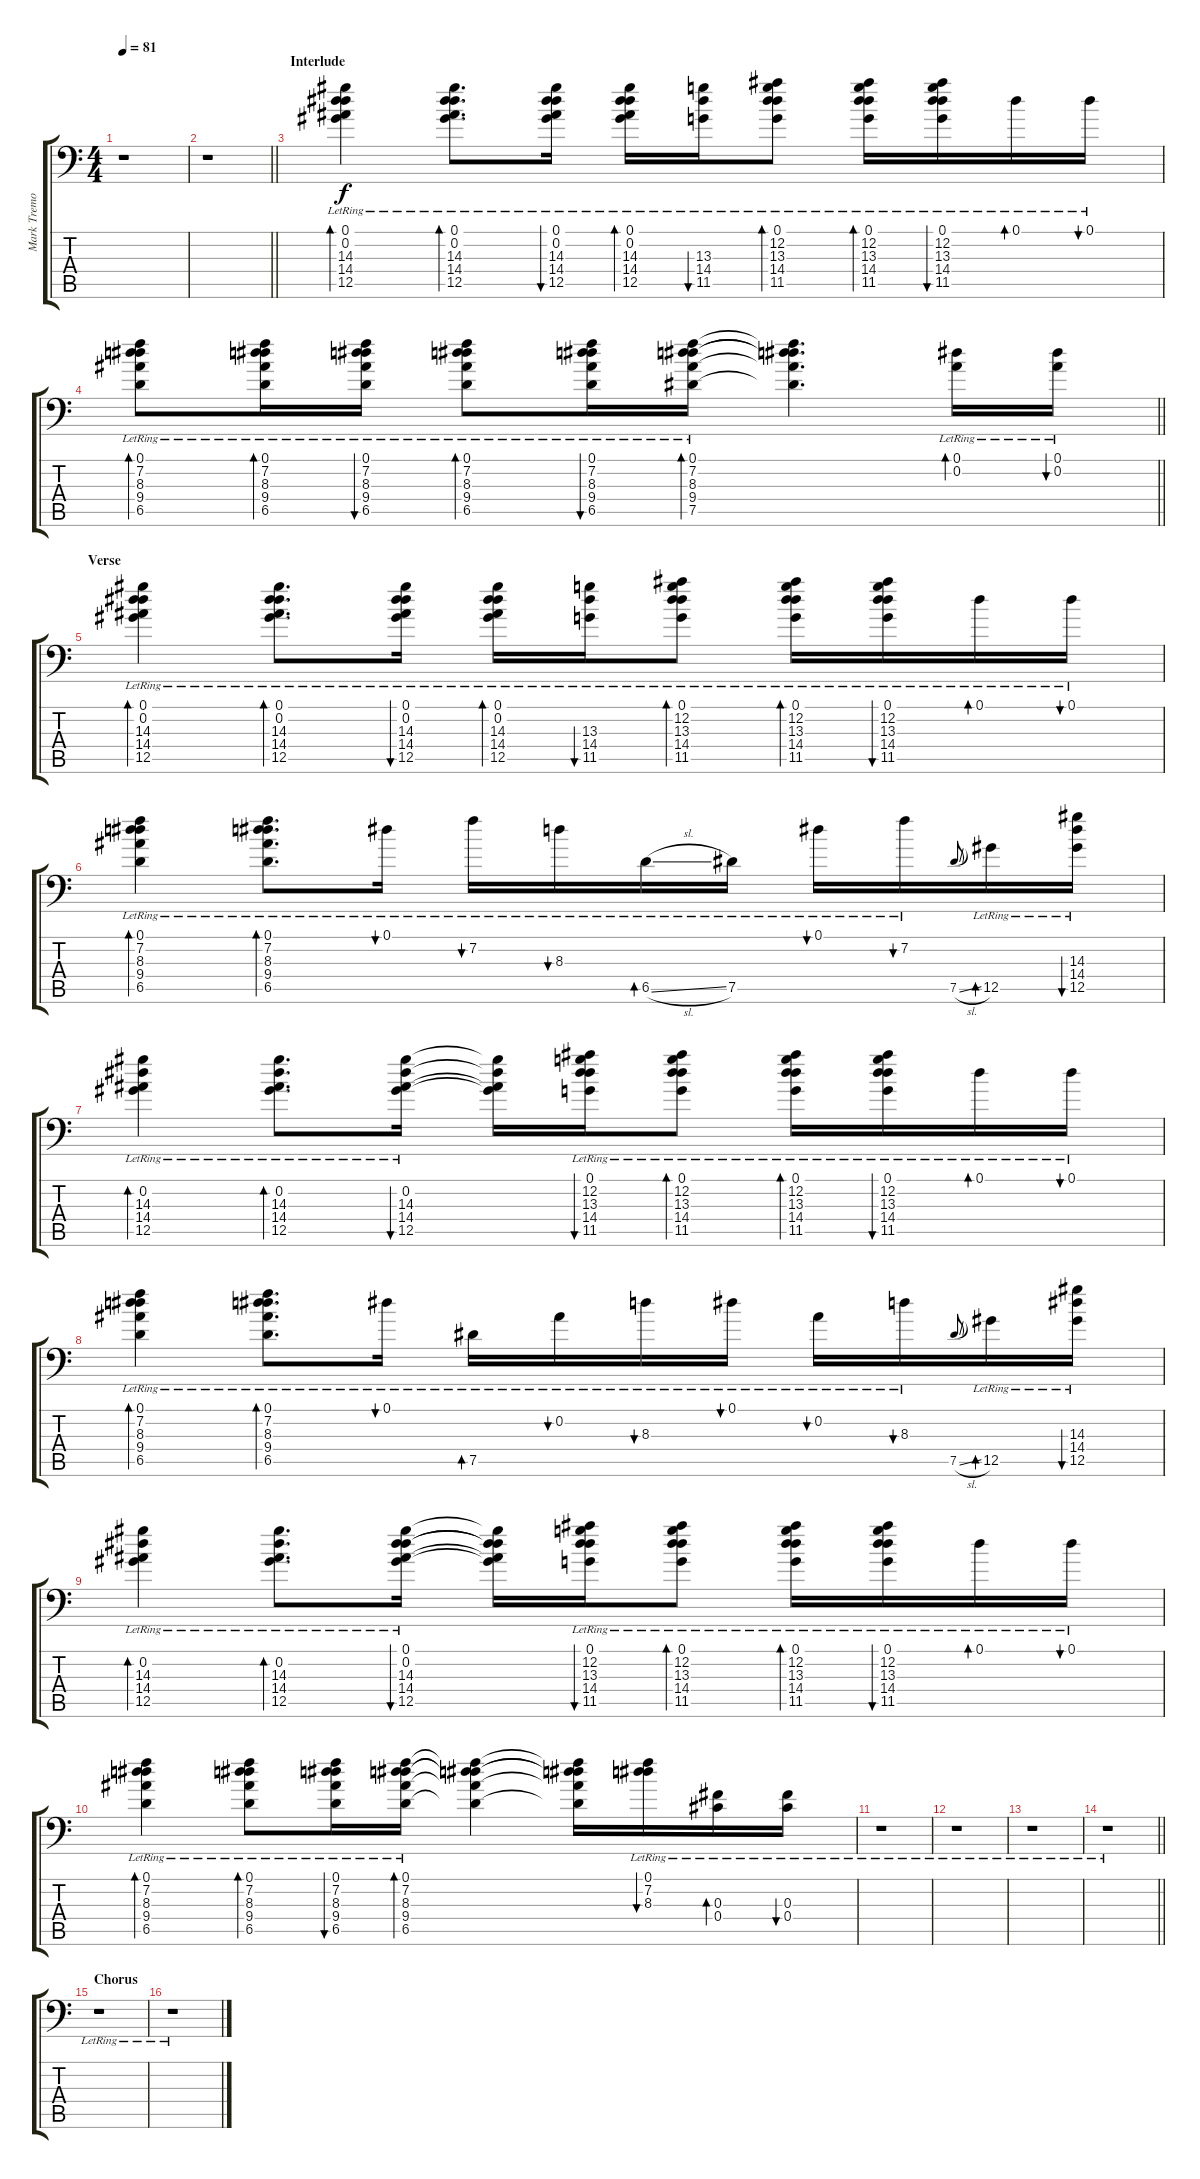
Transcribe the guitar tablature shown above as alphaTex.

\track ("Mark Tremonti" "Mark Tremo") {instrument electricguitarclean}
\staff {score tabs}
\tuning (Eb4 Bb3 Gb3 Db3 Ab2 Bb1) {hide}
\ts (4 4)
\tempo 81
\clef f4
\ks c
r.1{dy f} |
\barLineRight lightlight
r.1 |
\section ("" "Interlude")
(0.1{lr} 0.2{lr} 14.3{lr} 14.4{lr} 12.5{lr}).4{bd 60} (0.1{lr} 0.2{lr} 14.3{lr} 14.4{lr} 12.5{lr}).8{d bd 60} (0.1{lr} 0.2{lr} 14.3{lr} 14.4{lr} 12.5{lr}).16{bu 60} (0.1{lr} 0.2{lr} 14.3{lr} 14.4{lr} 12.5{lr}).16{bd 60} (13.3{lr} 14.4{lr} 11.5{lr}).16{bu 60} (0.1{lr} 12.2{lr} 13.3{lr} 14.4{lr} 11.5{lr}).8{bd 60} (0.1{lr} 12.2{lr} 13.3{lr} 14.4{lr} 11.5{lr}).16{bd 60} (0.1{lr} 12.2{lr} 13.3{lr} 14.4{lr} 11.5{lr}).16{bu 60} 0.1{lr}.16{bd 60} 0.1{lr}.16{bu 60} |
\barLineRight lightlight
(0.1{lr} 7.2{lr} 8.3{lr} 9.4{lr} 6.5{lr}).8{bd 60} (0.1{lr} 7.2{lr} 8.3{lr} 9.4{lr} 6.5{lr}).16{bd 60} (0.1{lr} 7.2{lr} 8.3{lr} 9.4{lr} 6.5{lr}).16{bu 60} (0.1{lr} 7.2{lr} 8.3{lr} 9.4{lr} 6.5{lr}).8{bd 60} (0.1{lr} 7.2{lr} 8.3{lr} 9.4{lr} 6.5{lr}).16{bu 60} (0.1{lr} 7.2{lr} 8.3{lr} 9.4{lr} 7.5{lr}).16{bd 60} (0.1{t} 7.2{t} 8.3{t} 9.4{t} 7.5{t}).4{d} (0.1{lr} 0.2{lr}).16{bd 60} (0.1{lr} 0.2{lr}).16{bu 60} |
\section ("" "Verse")
(0.1{lr} 0.2{lr} 14.3{lr} 14.4{lr} 12.5{lr}).4{bd 60} (0.1{lr} 0.2{lr} 14.3{lr} 14.4{lr} 12.5{lr}).8{d bd 60} (0.1{lr} 0.2{lr} 14.3{lr} 14.4{lr} 12.5{lr}).16{bu 60} (0.1{lr} 0.2{lr} 14.3{lr} 14.4{lr} 12.5{lr}).16{bd 60} (13.3{lr} 14.4{lr} 11.5{lr}).16{bu 60} (0.1{lr} 12.2{lr} 13.3{lr} 14.4{lr} 11.5{lr}).8{bd 60} (0.1{lr} 12.2{lr} 13.3{lr} 14.4{lr} 11.5{lr}).16{bd 60} (0.1{lr} 12.2{lr} 13.3{lr} 14.4{lr} 11.5{lr}).16{bu 60} 0.1{lr}.16{bd 60} 0.1{lr}.16{bu 60} |
(0.1{lr} 7.2{lr} 8.3{lr} 9.4{lr} 6.5{lr}).4{bd 60} (0.1{lr} 7.2{lr} 8.3{lr} 9.4{lr} 6.5{lr}).8{d bd 60} 0.1{lr}.16{bu 60} 7.2{lr}.16{bu 60} 8.3{lr}.16{bu 60} 6.5{sl lr}.16{bd 60} 7.5{lr}.16 0.1{lr}.16{bu 60} 7.2{lr}.16{bu 60} 7.5{sl}.8{gr onbeat} 12.5{lr}.16{bd 60} (14.3{lr} 14.4{lr} 12.5{lr}).16{bu 60} |
(0.2{lr} 14.3{lr} 14.4{lr} 12.5{lr}).4{bd 60} (0.2{lr} 14.3{lr} 14.4{lr} 12.5{lr}).8{d bd 60} (0.2{lr} 14.3{lr} 14.4{lr} 12.5{lr}).16{bu 60} (0.2{t} 14.3{t} 14.4{t} 12.5{t}).16 (0.1{lr} 12.2{lr} 13.3{lr} 14.4{lr} 11.5{lr}).16{bu 60} (0.1{lr} 12.2{lr} 13.3{lr} 14.4{lr} 11.5{lr}).8{bd 60} (0.1{lr} 12.2{lr} 13.3{lr} 14.4{lr} 11.5{lr}).16{bd 60} (0.1{lr} 12.2{lr} 13.3{lr} 14.4{lr} 11.5{lr}).16{bu 60} 0.1{lr}.16{bd 60} 0.1{lr}.16{bu 60} |
(0.1{lr} 7.2{lr} 8.3{lr} 9.4{lr} 6.5{lr}).4{bd 60} (0.1{lr} 7.2{lr} 8.3{lr} 9.4{lr} 6.5{lr}).8{d bd 60} 0.1{lr}.16{bu 60} 7.5{lr}.16{bd 60} 0.2{lr}.16{bu 60} 8.3{lr}.16{bu 60} 0.1{lr}.16{bu 60} 0.2{lr}.16{bu 60} 8.3{lr}.16{bu 60} 7.5{sl}.8{gr onbeat} 12.5{lr}.16{bd 60} (14.3{lr} 14.4{lr} 12.5{lr}).16{bu 60} |
(0.2{lr} 14.3{lr} 14.4{lr} 12.5{lr}).4{bd 60} (0.2{lr} 14.3{lr} 14.4{lr} 12.5{lr}).8{d bd 60} (0.1{lr} 0.2{lr} 14.3{lr} 14.4{lr} 12.5{lr}).16{bu 60} (0.1{t} 0.2{t} 14.3{t} 14.4{t} 12.5{t}).16 (0.1{lr} 12.2{lr} 13.3{lr} 14.4{lr} 11.5{lr}).16{bu 60} (0.1{lr} 12.2{lr} 13.3{lr} 14.4{lr} 11.5{lr}).8{bd 60} (0.1{lr} 12.2{lr} 13.3{lr} 14.4{lr} 11.5{lr}).16{bd 60} (0.1{lr} 12.2{lr} 13.3{lr} 14.4{lr} 11.5{lr}).16{bu 60} 0.1{lr}.16{bd 60} 0.1{lr}.16{bu 60} |
(0.1{lr} 7.2{lr} 8.3{lr} 9.4{lr} 6.5{lr}).4{bd 60} (0.1{lr} 7.2{lr} 8.3{lr} 9.4{lr} 6.5{lr}).8{bd 60} (0.1{lr} 7.2{lr} 8.3{lr} 9.4{lr} 6.5{lr}).16{bu 60} (0.1{lr} 7.2{lr} 8.3{lr} 9.4{lr} 6.5{lr}).16{bd 60} (0.1{t} 7.2{t} 8.3{t} 9.4{t} 6.5{t}).4 (0.1{t} 7.2{t} 8.3{t} 9.4{t} 6.5{t}).16 (0.1{lr} 7.2{lr} 8.3{lr}).16{bu 60} (0.3{lr} 0.4{lr}).16{bd 60} (0.3{lr} 0.4{lr}).16{bu 60} |
r.1 |
r.1 |
r.1 |
\barLineRight lightlight
r.1 |
\section ("" "Chorus")
r.1 |
r.1
